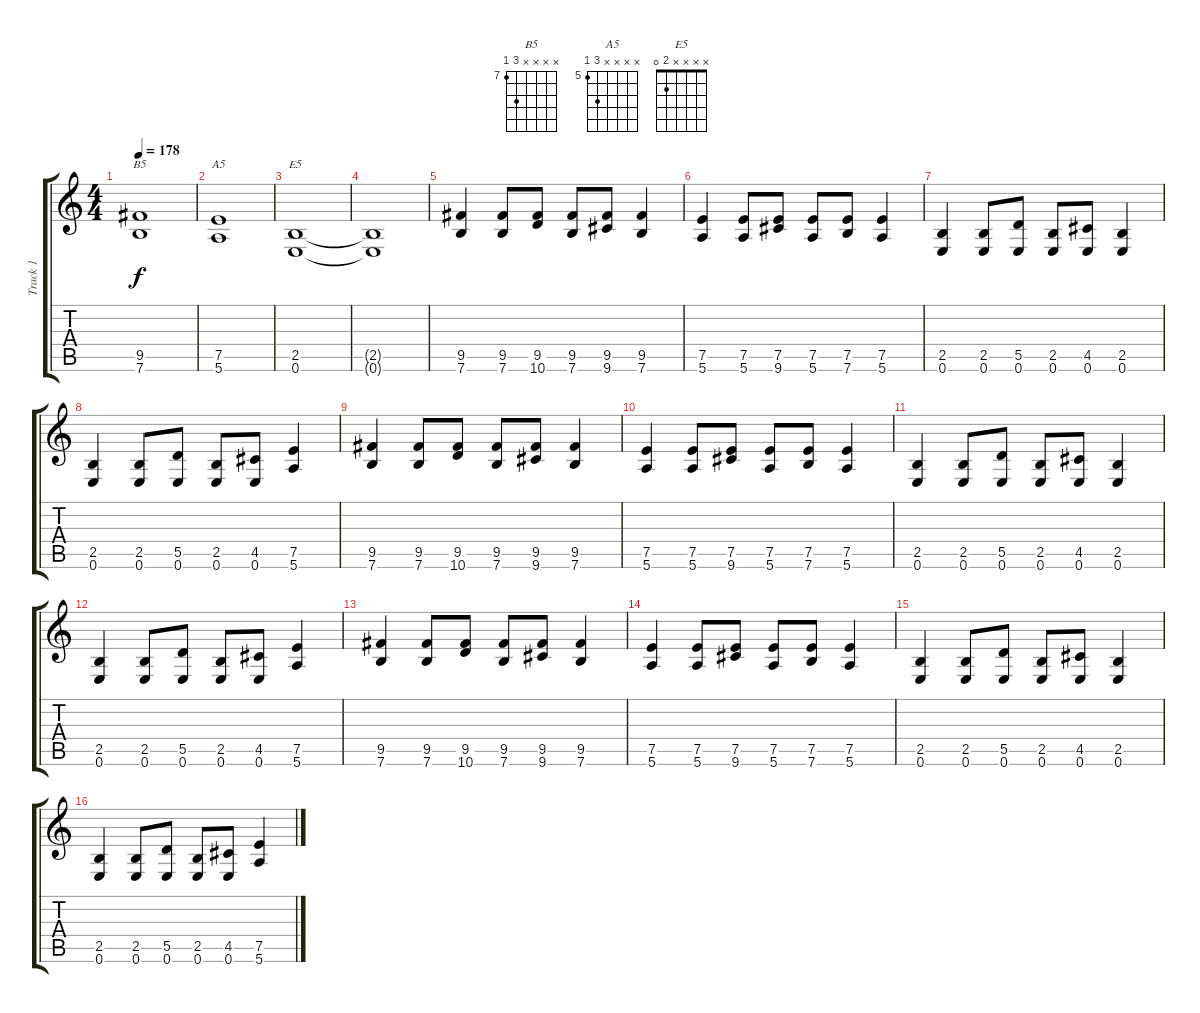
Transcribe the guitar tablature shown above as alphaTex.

\track ("Track 1" "Track 1") {instrument distortionguitar}
\staff {score tabs}
\tuning (E4 B3 G3 D3 A2 E2) {hide}
\chord ("B5" x x x x 9 7) {firstfret 7}
\chord ("A5" x x x x 7 5) {firstfret 5}
\chord ("E5" x x x x 2 0)
\ts (4 4)
\tempo 178
\clef g2
\ks c
(9.5 7.6).1{ch "B5" dy f} |
(7.5 5.6).1{ch "A5"} |
(2.5 0.6).1{ch "E5"} |
(2.5{t} 0.6{t}).1 |
(9.5 7.6).4 (9.5 7.6).8 (9.5 10.6).8 (9.5 7.6).8 (9.5 9.6).8 (9.5 7.6).4 |
(7.5 5.6).4 (7.5 5.6).8 (7.5 9.6).8 (7.5 5.6).8 (7.5 7.6).8 (7.5 5.6).4 |
(2.5 0.6).4 (2.5 0.6).8 (5.5 0.6).8 (2.5 0.6).8 (4.5 0.6).8 (2.5 0.6).4 |
(2.5 0.6).4 (2.5 0.6).8 (5.5 0.6).8 (2.5 0.6).8 (4.5 0.6).8 (7.5 5.6).4 |
(9.5 7.6).4 (9.5 7.6).8 (9.5 10.6).8 (9.5 7.6).8 (9.5 9.6).8 (9.5 7.6).4 |
(7.5 5.6).4 (7.5 5.6).8 (7.5 9.6).8 (7.5 5.6).8 (7.5 7.6).8 (7.5 5.6).4 |
(2.5 0.6).4 (2.5 0.6).8 (5.5 0.6).8 (2.5 0.6).8 (4.5 0.6).8 (2.5 0.6).4 |
(2.5 0.6).4 (2.5 0.6).8 (5.5 0.6).8 (2.5 0.6).8 (4.5 0.6).8 (7.5 5.6).4 |
(9.5 7.6).4 (9.5 7.6).8 (9.5 10.6).8 (9.5 7.6).8 (9.5 9.6).8 (9.5 7.6).4 |
(7.5 5.6).4 (7.5 5.6).8 (7.5 9.6).8 (7.5 5.6).8 (7.5 7.6).8 (7.5 5.6).4 |
(2.5 0.6).4 (2.5 0.6).8 (5.5 0.6).8 (2.5 0.6).8 (4.5 0.6).8 (2.5 0.6).4 |
(2.5 0.6).4 (2.5 0.6).8 (5.5 0.6).8 (2.5 0.6).8 (4.5 0.6).8 (7.5 5.6).4
